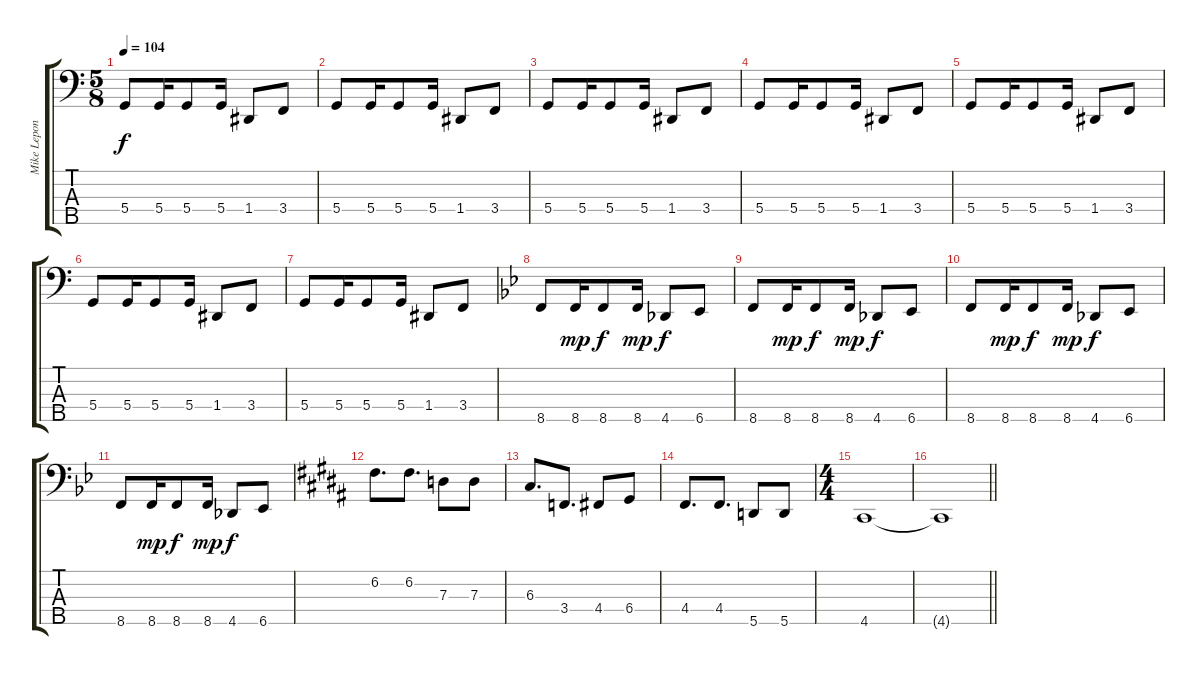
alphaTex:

\track ("Mike Lepond (bass)" "Mike Lepon") {instrument electricbassfinger}
\staff {score tabs}
\tuning (F2 C2 G1 D1 A0) {hide}
\ts (5 8)
\tempo 104
\clef f4
\ks aminor
5.4.8{dy f} 5.4.16 5.4.8 5.4.16 1.4.8 3.4.8 |
5.4.8 5.4.16 5.4.8 5.4.16 1.4.8 3.4.8 |
5.4.8 5.4.16 5.4.8 5.4.16 1.4.8 3.4.8 |
5.4.8 5.4.16 5.4.8 5.4.16 1.4.8 3.4.8 |
5.4.8 5.4.16 5.4.8 5.4.16 1.4.8 3.4.8 |
5.4.8 5.4.16 5.4.8 5.4.16 1.4.8 3.4.8 |
5.4.8 5.4.16 5.4.8 5.4.16 1.4.8 3.4.8 |
\ks gminor
8.5.8 8.5.16{dy mp} 8.5.8{dy f} 8.5.16{dy mp} 4.5.8{dy f} 6.5.8 |
8.5.8 8.5.16{dy mp} 8.5.8{dy f} 8.5.16{dy mp} 4.5.8{dy f} 6.5.8 |
8.5.8 8.5.16{dy mp} 8.5.8{dy f} 8.5.16{dy mp} 4.5.8{dy f} 6.5.8 |
8.5.8 8.5.16{dy mp} 8.5.8{dy f} 8.5.16{dy mp} 4.5.8{dy f} 6.5.8 |
\ks g#minor
6.2.8{d} 6.2.8{d} 7.3.8 7.3.8 |
6.3.8{d} 3.4.8{d} 4.4.8 6.4.8 |
4.4.8{d} 4.4.8{d} 5.5.8 5.5.8 |
\ts (4 4)
\ks b
4.5.1 |
\barLineRight lightlight
4.5{t}.1
